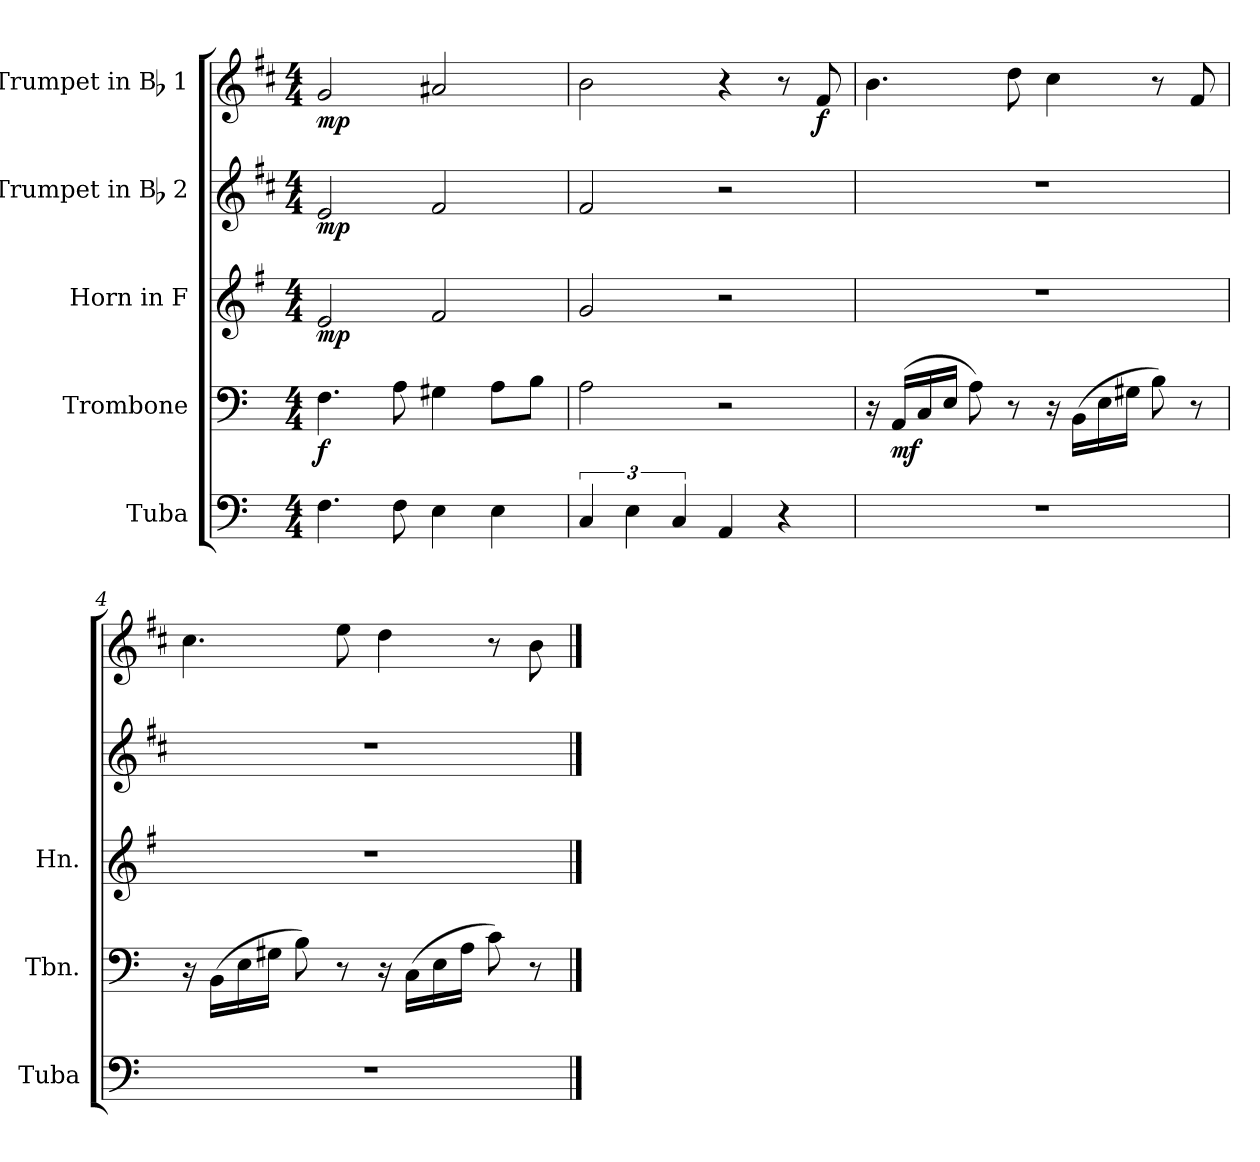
**kern	**kern	**dynam	**kern	**dynam	**kern	**dynam	**kern	**dynam
*part5	*part4	*part4	*part3	*part3	*part2	*part2	*part1	*part1
*staff5	*staff4	*staff4	*staff3	*staff3	*staff2	*staff2	*staff1	*staff1
*I"Tuba	*I"Trombone	*	*I"Horn in F	*	*I"Trumpet in Bb 2	*	*I"Trumpet in Bb 1	*
*I'Tuba	*I'Tbn.	*	*I'Hn.	*	*	*	*	*
*clefF4	*clefF4	*	*clefG2	*	*clefG2	*	*clefG2	*
*	*	*	*ITrd4c7	*	*ITrd1c2	*	*ITrd1c2	*
*k[]	*k[]	*	*k[]	*	*k[]	*	*k[]	*
*a:	*a:	*	*a:	*	*a:	*	*a:	*
*M4/4	*M4/4	*	*M4/4	*	*M4/4	*	*M4/4	*
=1	=1	=1	=1	=1	=1	=1	=1	=1
!	!	!LO:DY:b	!	!LO:DY:b	!	!LO:DY:b	!	!LO:DY:b
4.F\	4.F\	f	2A/	mp	2d/	mp	2f/	mp
8F\	8A\	.	.	.	.	.	.	.
4E\	4G#X\	.	2B/	.	2e/	.	2g#X/	.
4E\	8A\L	.	.	.	.	.	.	.
.	8B\J	.	.	.	.	.	.	.
=2	=2	=2	=2	=2	=2	=2	=2	=2
6C/	2A\	.	2c/	.	2e/	.	2a\	.
6E\	.	.	.	.	.	.	.	.
6C/	.	.	.	.	.	.	.	.
4AA/	2r	.	2r	.	2r	.	4r	.
4r	.	.	.	.	.	.	8r	.
!	!	!	!	!	!	!	!	!LO:DY:b
.	.	.	.	.	.	.	8e/	f
=3	=3	=3	=3	=3	=3	=3	=3	=3
1r	16r	.	1r	.	1r	.	4.a\	.
!	!	!LO:DY:b	!	!	!	!	!	!
.	(>16AA/LL	mf	.	.	.	.	.	.
.	16C/	.	.	.	.	.	.	.
.	16E/JJ	.	.	.	.	.	.	.
.	8A\)	.	.	.	.	.	.	.
.	8r	.	.	.	.	.	8cc\	.
.	16r	.	.	.	.	.	4b\	.
.	(>16BB\LL	.	.	.	.	.	.	.
.	16E\	.	.	.	.	.	.	.
.	16G#X\JJ	.	.	.	.	.	.	.
.	8B\)	.	.	.	.	.	8r	.
.	8r	.	.	.	.	.	8e/	.
=4	=4	=4	=4	=4	=4	=4	=4	=4
1r	16r	.	1r	.	1r	.	4.b\	.
.	(>16BB\LL	.	.	.	.	.	.	.
.	16E\	.	.	.	.	.	.	.
.	16G#X\JJ	.	.	.	.	.	.	.
.	8B\)	.	.	.	.	.	.	.
.	8r	.	.	.	.	.	8dd\	.
.	16r	.	.	.	.	.	4cc\	.
.	(>16C\LL	.	.	.	.	.	.	.
.	16E\	.	.	.	.	.	.	.
.	16A\JJ	.	.	.	.	.	.	.
.	8c\)	.	.	.	.	.	8r	.
.	8r	.	.	.	.	.	8a\	.
==	==	==	==	==	==	==	==	==
*-	*-	*-	*-	*-	*-	*-	*-	*-
